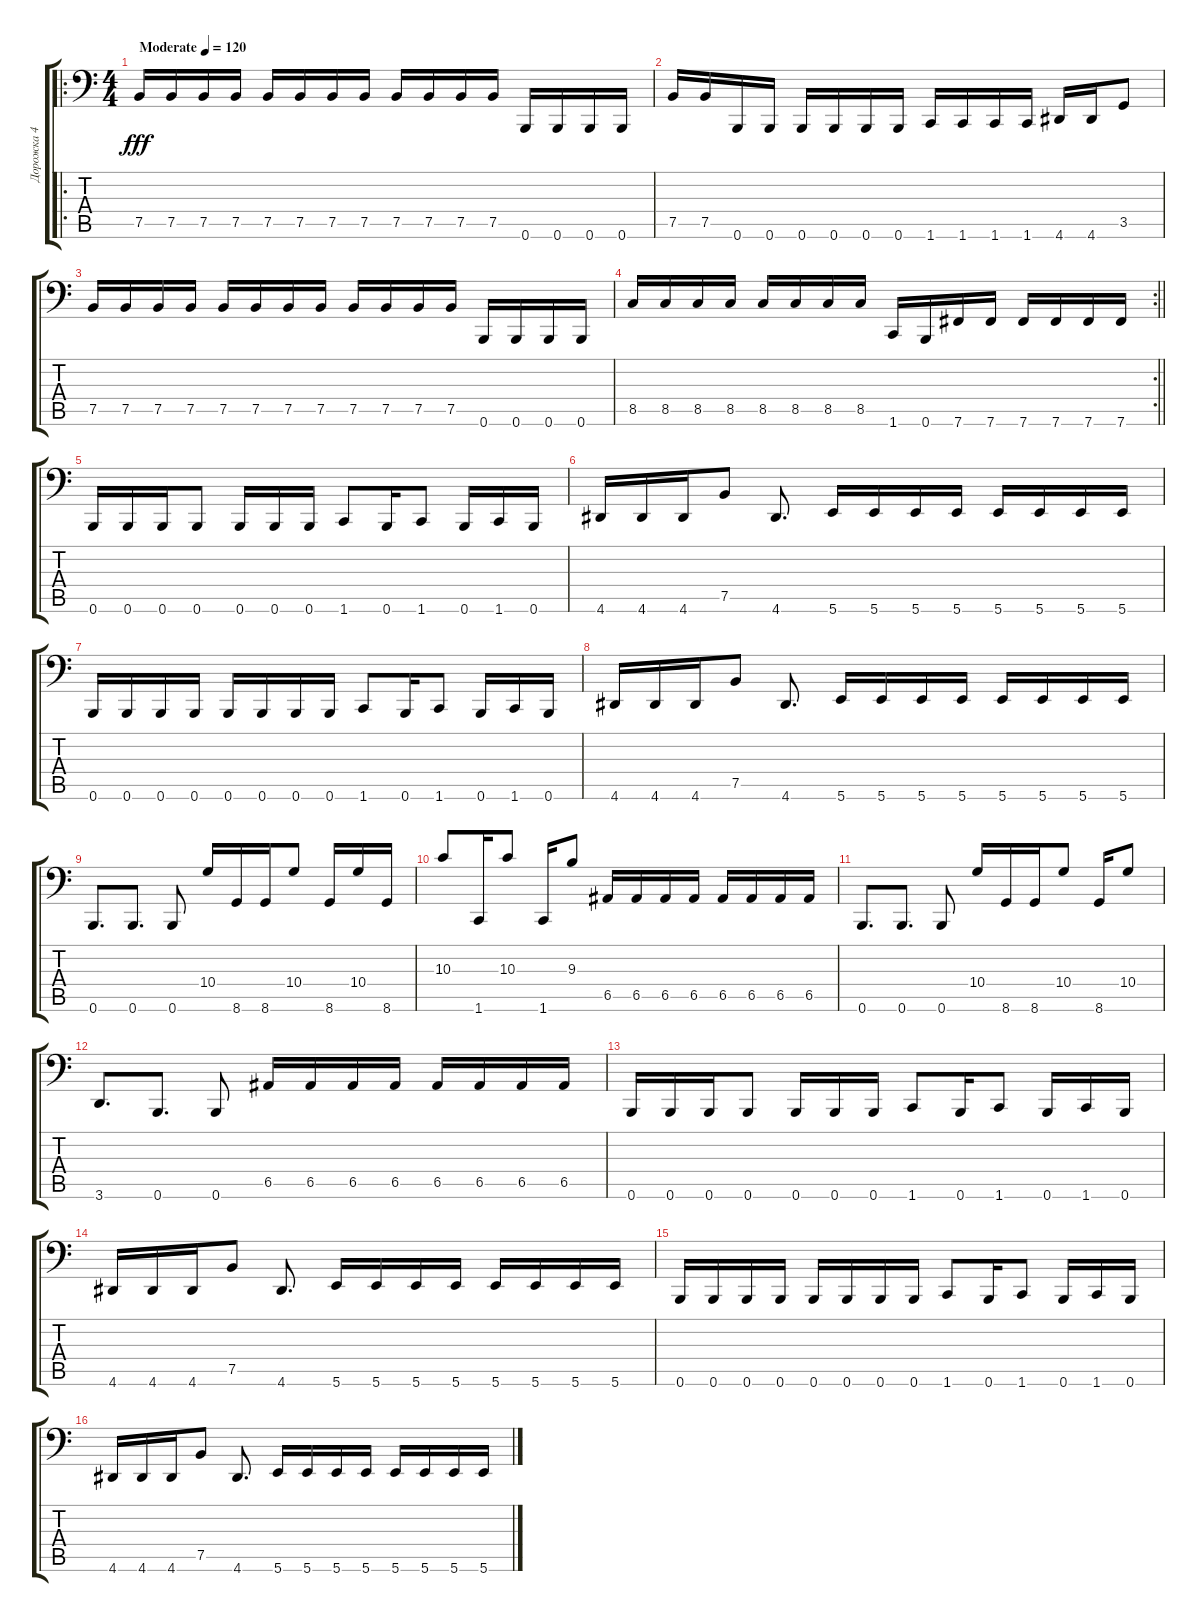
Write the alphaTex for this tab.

\track ("Дорожка 4" "Дорожка 4") {instrument slapbass2}
\staff {score tabs}
\tuning (B2 Gb2 D2 A1 E1 B0) {hide}
\ro
\ts (4 4)
\tempo (120 "Moderate")
\clef f4
\ks c
7.5.16{dy fff instrument slapbass2} 7.5.16 7.5.16 7.5.16 7.5.16 7.5.16 7.5.16 7.5.16 7.5.16 7.5.16 7.5.16 7.5.16 0.6.16 0.6.16 0.6.16 0.6.16 |
7.5.16 7.5.16 0.6.16 0.6.16 0.6.16 0.6.16 0.6.16 0.6.16 1.6.16 1.6.16 1.6.16 1.6.16 4.6.16 4.6.16 3.5.8 |
7.5.16 7.5.16 7.5.16 7.5.16 7.5.16 7.5.16 7.5.16 7.5.16 7.5.16 7.5.16 7.5.16 7.5.16 0.6.16 0.6.16 0.6.16 0.6.16 |
\rc 2
\barLineRight lightlight
8.5.16 8.5.16 8.5.16 8.5.16 8.5.16 8.5.16 8.5.16 8.5.16 1.6.16 0.6.16 7.6.16 7.6.16 7.6.16 7.6.16 7.6.16 7.6.16 |
0.6.16 0.6.16 0.6.16 0.6.8 0.6.16 0.6.16 0.6.16 1.6.8 0.6.16 1.6.8 0.6.16 1.6.16 0.6.16 |
4.6.16 4.6.16 4.6.16 7.5.8 4.6.8{d} 5.6.16 5.6.16 5.6.16 5.6.16 5.6.16 5.6.16 5.6.16 5.6.16 |
0.6.16 0.6.16 0.6.16 0.6.16 0.6.16 0.6.16 0.6.16 0.6.16 1.6.8 0.6.16 1.6.8 0.6.16 1.6.16 0.6.16 |
4.6.16 4.6.16 4.6.16 7.5.8 4.6.8{d} 5.6.16 5.6.16 5.6.16 5.6.16 5.6.16 5.6.16 5.6.16 5.6.16 |
0.6.8{d} 0.6.8{d} 0.6.8 10.4.16 8.6.16 8.6.16 10.4.8 8.6.16 10.4.16 8.6.16 |
10.3.8 1.6.16 10.3.8 1.6.16 9.3.8 6.5.16 6.5.16 6.5.16 6.5.16 6.5.16 6.5.16 6.5.16 6.5.16 |
0.6.8{d} 0.6.8{d} 0.6.8 10.4.16 8.6.16 8.6.16 10.4.8 8.6.16 10.4.8 |
3.6.8{d} 0.6.8{d} 0.6.8 6.5.16 6.5.16 6.5.16 6.5.16 6.5.16 6.5.16 6.5.16 6.5.16 |
0.6.16 0.6.16 0.6.16 0.6.8 0.6.16 0.6.16 0.6.16 1.6.8 0.6.16 1.6.8 0.6.16 1.6.16 0.6.16 |
4.6.16 4.6.16 4.6.16 7.5.8 4.6.8{d} 5.6.16 5.6.16 5.6.16 5.6.16 5.6.16 5.6.16 5.6.16 5.6.16 |
0.6.16 0.6.16 0.6.16 0.6.16 0.6.16 0.6.16 0.6.16 0.6.16 1.6.8 0.6.16 1.6.8 0.6.16 1.6.16 0.6.16 |
4.6.16 4.6.16 4.6.16 7.5.8 4.6.8{d} 5.6.16 5.6.16 5.6.16 5.6.16 5.6.16 5.6.16 5.6.16 5.6.16
